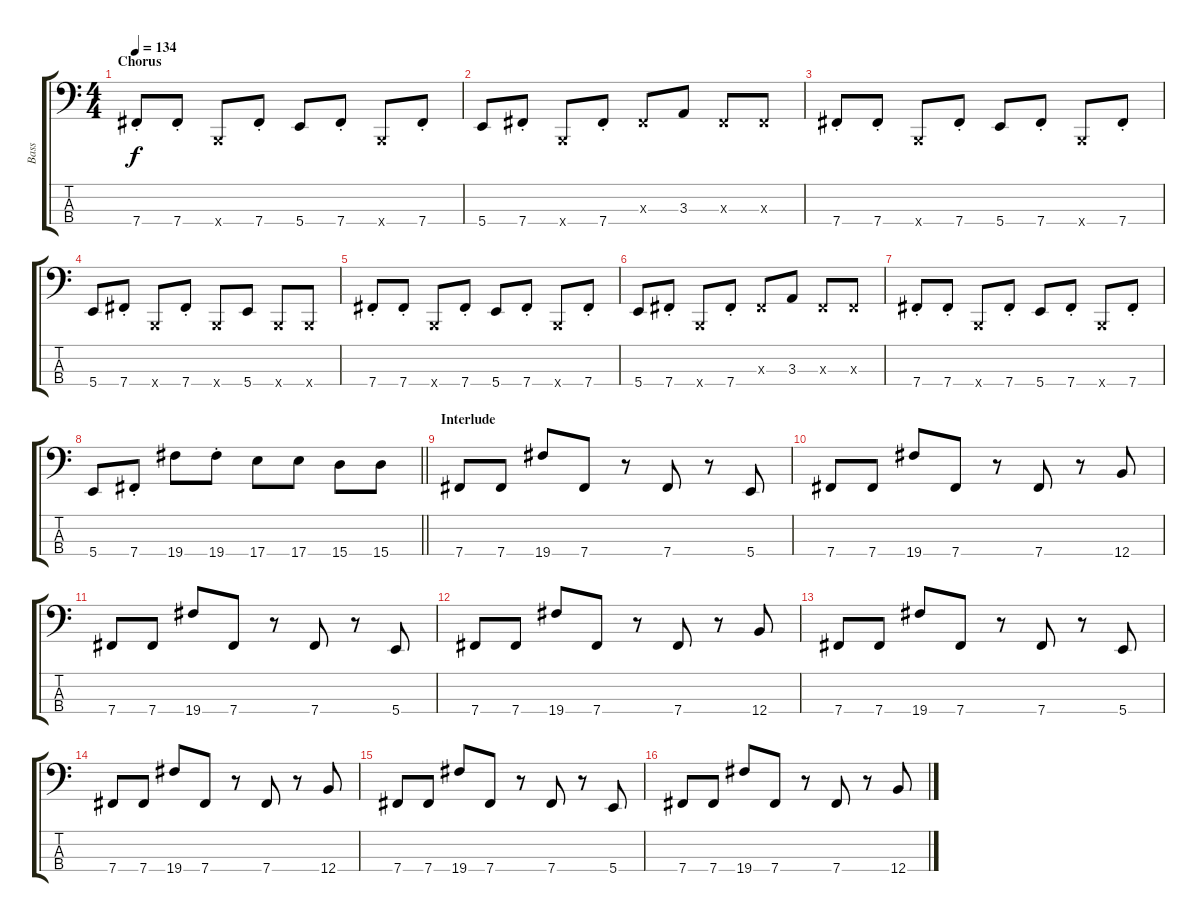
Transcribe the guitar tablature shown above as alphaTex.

\track ("Bass" "Bass") {instrument electricbasspick}
\staff {score tabs}
\tuning (E2 B1 Gb1 B0) {hide}
\ts (4 4)
\section ("" "Chorus")
\tempo 134
\clef f4
\ks c
7.4{st}.8{dy f} 7.4{st}.8 0.4{x}.8 7.4{st}.8 5.4.8 7.4{st}.8 0.4{x}.8 7.4{st}.8 |
5.4.8 7.4{st}.8 0.4{x}.8 7.4{st}.8 0.3{x}.8 3.3.8 0.3{x}.8 0.3{x}.8 |
7.4{st}.8 7.4{st}.8 0.4{x}.8 7.4{st}.8 5.4.8 7.4{st}.8 0.4{x}.8 7.4{st}.8 |
5.4.8 7.4{st}.8 0.4{x}.8 7.4{st}.8 0.4{x}.8 5.4.8 0.4{x}.8 0.4{x}.8 |
7.4{st}.8 7.4{st}.8 0.4{x}.8 7.4{st}.8 5.4.8 7.4{st}.8 0.4{x}.8 7.4{st}.8 |
5.4.8 7.4{st}.8 0.4{x}.8 7.4{st}.8 0.3{x}.8 3.3.8 0.3{x}.8 0.3{x}.8 |
7.4{st}.8 7.4{st}.8 0.4{x}.8 7.4{st}.8 5.4.8 7.4{st}.8 0.4{x}.8 7.4{st}.8 |
\barLineRight lightlight
5.4.8 7.4{st}.8 19.4.8 19.4{st}.8 17.4.8 17.4.8 15.4.8 15.4.8 |
\section ("" "Interlude")
7.4.8 7.4.8 19.4.8 7.4.8 r.8 7.4.8 r.8 5.4.8 |
7.4.8 7.4.8 19.4.8 7.4.8 r.8 7.4.8 r.8 12.4.8 |
7.4.8 7.4.8 19.4.8 7.4.8 r.8 7.4.8 r.8 5.4.8 |
7.4.8 7.4.8 19.4.8 7.4.8 r.8 7.4.8 r.8 12.4.8 |
7.4.8 7.4.8 19.4.8 7.4.8 r.8 7.4.8 r.8 5.4.8 |
7.4.8 7.4.8 19.4.8 7.4.8 r.8 7.4.8 r.8 12.4.8 |
7.4.8 7.4.8 19.4.8 7.4.8 r.8 7.4.8 r.8 5.4.8 |
7.4.8 7.4.8 19.4.8 7.4.8 r.8 7.4.8 r.8 12.4.8
